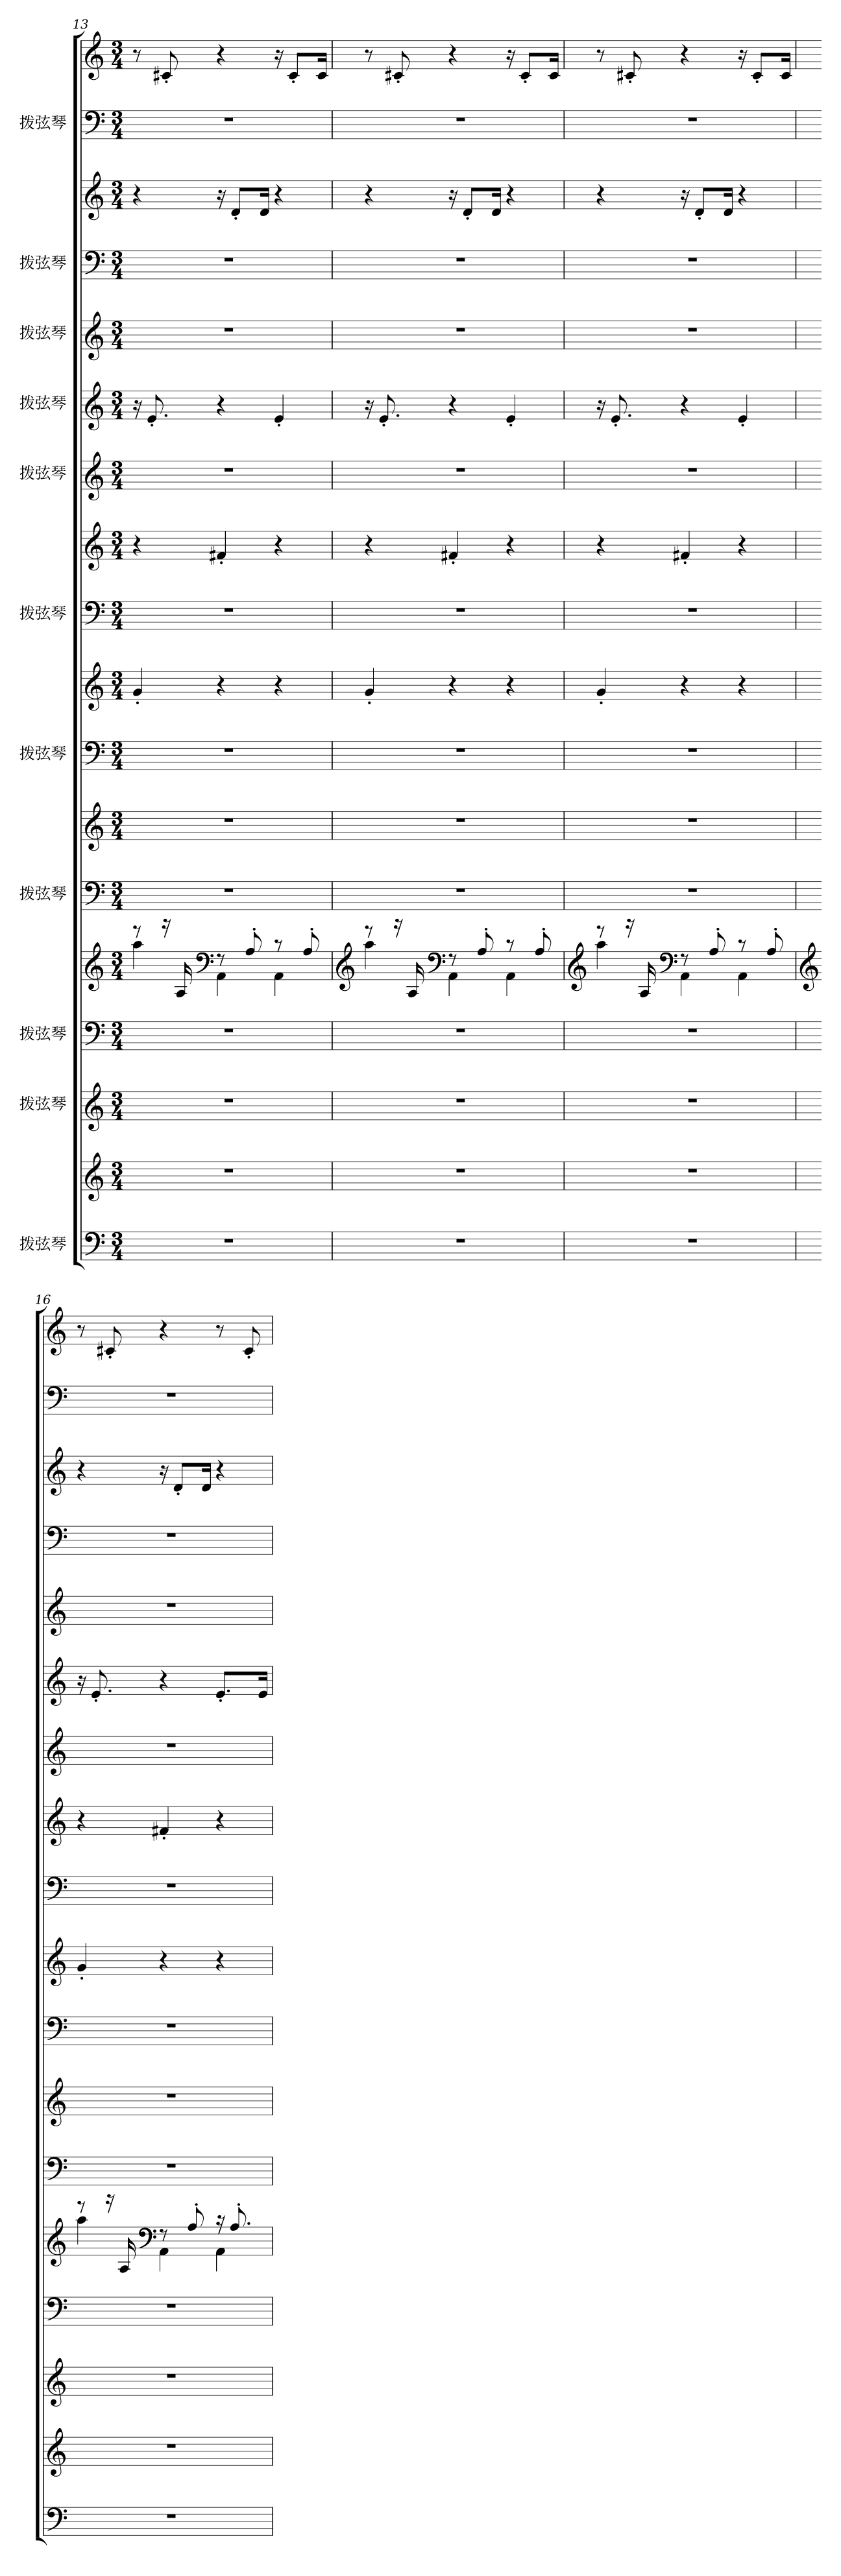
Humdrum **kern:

**kern	**kern	**kern	**kern	**kern	**kern	**kern	**kern	**kern	**kern	**kern	**kern	**kern	**kern	**kern	**kern	**kern	**kern
*part11	*part11	*part10	*part9	*part9	*part8	*part8	*part7	*part7	*part6	*part6	*part5	*part4	*part3	*part2	*part2	*part1	*part1
*staff18	*staff17	*staff16	*staff15	*staff14	*staff13	*staff12	*staff11	*staff10	*staff9	*staff8	*staff7	*staff6	*staff5	*staff4	*staff3	*staff2	*staff1
*I"拨弦琴	*	*I"拨弦琴	*I"拨弦琴	*	*I"拨弦琴	*	*I"拨弦琴	*	*I"拨弦琴	*	*I"拨弦琴	*I"拨弦琴	*I"拨弦琴	*I"拨弦琴	*	*I"拨弦琴	*
*clefF4	*clefG2	*clefG2	*clefF4	*clefG2	*clefF4	*clefG2	*clefF4	*clefG2	*clefF4	*clefG2	*clefG2	*clefG2	*clefG2	*clefF4	*clefG2	*clefF4	*clefG2
*k[]	*k[]	*k[]	*k[]	*k[]	*k[]	*k[]	*k[]	*k[]	*k[]	*k[]	*k[]	*k[]	*k[]	*k[]	*k[]	*k[]	*k[]
*M3/4	*M3/4	*M3/4	*M3/4	*M3/4	*M3/4	*M3/4	*M3/4	*M3/4	*M3/4	*M3/4	*M3/4	*M3/4	*M3/4	*M3/4	*M3/4	*M3/4	*M3/4
=13	=13	=13	=13	=13	=13	=13	=13	=13	=13	=13	=13	=13	=13	=13	=13	=13	=13
*	*	*	*	*^	*	*	*	*	*	*	*	*	*	*	*	*	*
2.r	2.r	2.r	2.r	8r	4aa\	2.r	2.r	2.r	4g'/	2.r	4r	2.r	16r	2.r	2.r	4r	2.r	8r
.	.	.	.	.	.	.	.	.	.	.	.	.	8.e'/	.	.	.	.	.
.	.	.	.	16r	.	.	.	.	.	.	.	.	.	.	.	.	.	8c#X'/
.	.	.	.	16A/	.	.	.	.	.	.	.	.	.	.	.	.	.	.
*	*	*	*	*clefF4	*	*	*	*	*	*	*	*	*	*	*	*	*	*
.	.	.	.	8r	4AA\	.	.	.	4r	.	4f#X'/	.	4r	.	.	16r	.	4r
.	.	.	.	.	.	.	.	.	.	.	.	.	.	.	.	8d'/L	.	.
.	.	.	.	8A'/	.	.	.	.	.	.	.	.	.	.	.	.	.	.
.	.	.	.	.	.	.	.	.	.	.	.	.	.	.	.	16d/Jk	.	.
.	.	.	.	8r	4AA\	.	.	.	4r	.	4r	.	4e'/	.	.	4r	.	16r
.	.	.	.	.	.	.	.	.	.	.	.	.	.	.	.	.	.	8c#'/L
.	.	.	.	8A'/	.	.	.	.	.	.	.	.	.	.	.	.	.	.
.	.	.	.	.	.	.	.	.	.	.	.	.	.	.	.	.	.	16c#/Jk
!!LO:PB:g=z
=14	=14	=14	=14	=14	=14	=14	=14	=14	=14	=14	=14	=14	=14	=14	=14	=14	=14	=14
*	*	*	*	*clefG2	*	*	*	*	*	*	*	*	*	*	*	*	*	*
2.r	2.r	2.r	2.r	8r	4aa\	2.r	2.r	2.r	4g'/	2.r	4r	2.r	16r	2.r	2.r	4r	2.r	8r
.	.	.	.	.	.	.	.	.	.	.	.	.	8.e'/	.	.	.	.	.
.	.	.	.	16r	.	.	.	.	.	.	.	.	.	.	.	.	.	8c#X'/
.	.	.	.	16A/	.	.	.	.	.	.	.	.	.	.	.	.	.	.
*	*	*	*	*clefF4	*	*	*	*	*	*	*	*	*	*	*	*	*	*
.	.	.	.	8r	4AA\	.	.	.	4r	.	4f#X'/	.	4r	.	.	16r	.	4r
.	.	.	.	.	.	.	.	.	.	.	.	.	.	.	.	8d'/L	.	.
.	.	.	.	8A'/	.	.	.	.	.	.	.	.	.	.	.	.	.	.
.	.	.	.	.	.	.	.	.	.	.	.	.	.	.	.	16d/Jk	.	.
.	.	.	.	8r	4AA\	.	.	.	4r	.	4r	.	4e'/	.	.	4r	.	16r
.	.	.	.	.	.	.	.	.	.	.	.	.	.	.	.	.	.	8c#'/L
.	.	.	.	8A'/	.	.	.	.	.	.	.	.	.	.	.	.	.	.
.	.	.	.	.	.	.	.	.	.	.	.	.	.	.	.	.	.	16c#/Jk
=15	=15	=15	=15	=15	=15	=15	=15	=15	=15	=15	=15	=15	=15	=15	=15	=15	=15	=15
*	*	*	*	*clefG2	*	*	*	*	*	*	*	*	*	*	*	*	*	*
2.r	2.r	2.r	2.r	8r	4aa\	2.r	2.r	2.r	4g'/	2.r	4r	2.r	16r	2.r	2.r	4r	2.r	8r
.	.	.	.	.	.	.	.	.	.	.	.	.	8.e'/	.	.	.	.	.
.	.	.	.	16r	.	.	.	.	.	.	.	.	.	.	.	.	.	8c#X'/
.	.	.	.	16A/	.	.	.	.	.	.	.	.	.	.	.	.	.	.
*	*	*	*	*clefF4	*	*	*	*	*	*	*	*	*	*	*	*	*	*
.	.	.	.	8r	4AA\	.	.	.	4r	.	4f#X'/	.	4r	.	.	16r	.	4r
.	.	.	.	.	.	.	.	.	.	.	.	.	.	.	.	8d'/L	.	.
.	.	.	.	8A'/	.	.	.	.	.	.	.	.	.	.	.	.	.	.
.	.	.	.	.	.	.	.	.	.	.	.	.	.	.	.	16d/Jk	.	.
.	.	.	.	8r	4AA\	.	.	.	4r	.	4r	.	4e'/	.	.	4r	.	16r
.	.	.	.	.	.	.	.	.	.	.	.	.	.	.	.	.	.	8c#'/L
.	.	.	.	8A'/	.	.	.	.	.	.	.	.	.	.	.	.	.	.
.	.	.	.	.	.	.	.	.	.	.	.	.	.	.	.	.	.	16c#/Jk
=16	=16	=16	=16	=16	=16	=16	=16	=16	=16	=16	=16	=16	=16	=16	=16	=16	=16	=16
*	*	*	*	*clefG2	*	*	*	*	*	*	*	*	*	*	*	*	*	*
2.r	2.r	2.r	2.r	8r	4aa\	2.r	2.r	2.r	4g'/	2.r	4r	2.r	16r	2.r	2.r	4r	2.r	8r
.	.	.	.	.	.	.	.	.	.	.	.	.	8.e'/	.	.	.	.	.
.	.	.	.	16r	.	.	.	.	.	.	.	.	.	.	.	.	.	8c#X'/
.	.	.	.	16A/	.	.	.	.	.	.	.	.	.	.	.	.	.	.
*	*	*	*	*clefF4	*	*	*	*	*	*	*	*	*	*	*	*	*	*
.	.	.	.	8r	4AA\	.	.	.	4r	.	4f#X'/	.	4r	.	.	16r	.	4r
.	.	.	.	.	.	.	.	.	.	.	.	.	.	.	.	8d'/L	.	.
.	.	.	.	8A'/	.	.	.	.	.	.	.	.	.	.	.	.	.	.
.	.	.	.	.	.	.	.	.	.	.	.	.	.	.	.	16d/Jk	.	.
.	.	.	.	16r	4AA\	.	.	.	4r	.	4r	.	8.e'/L	.	.	4r	.	8r
.	.	.	.	8.A'/	.	.	.	.	.	.	.	.	.	.	.	.	.	.
.	.	.	.	.	.	.	.	.	.	.	.	.	.	.	.	.	.	8c#'/
.	.	.	.	.	.	.	.	.	.	.	.	.	16e/Jk	.	.	.	.	.
*	*	*	*	*v	*v	*	*	*	*	*	*	*	*	*	*	*	*	*
=	=	=	=	=	=	=	=	=	=	=	=	=	=	=	=	=	=
*-	*-	*-	*-	*-	*-	*-	*-	*-	*-	*-	*-	*-	*-	*-	*-	*-	*-
